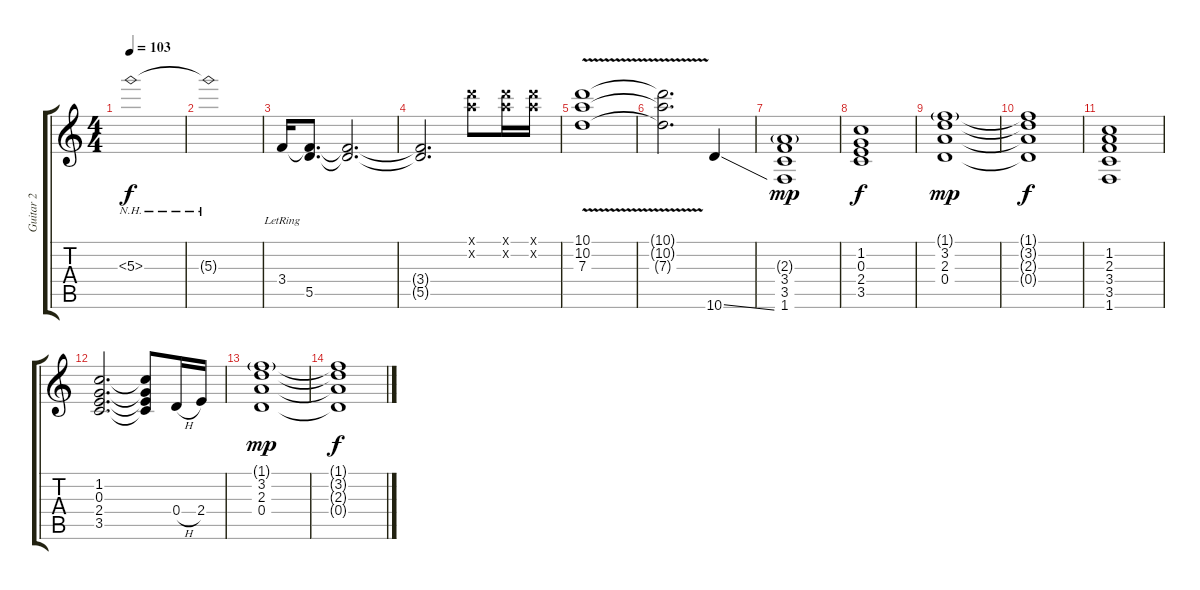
\track ("Guitar 2" "Guitar 2") {instrument distortionguitar}
\staff {score tabs}
\tuning (E4 B3 G3 D3 A2 E2) {hide}
\ts (4 4)
\tempo 103
\clef g2
\ks c
5.3{nh}.1{dy f} |
5.3{nh t}.1 |
3.4{lr}.16 (3.4{t} 5.5).8{d} (3.4{t} 5.5{t}).2{d} |
(3.4{t} 5.5{t}).2{d} (10.1{x} 10.2{x}).8 (10.1{x} 10.2{x}).16 (10.1{x} 10.2{x}).16 |
(10.1{v} 10.2{v} 7.3{v}).1 |
(10.1{v t} 10.2{v t} 7.3{v t}).2{d} 10.6{ss}.4 |
(2.3{g} 3.4 3.5 1.6).1{dy mp} |
(1.2 0.3 2.4 3.5).1{dy f} |
(1.1{g} 3.2 2.3 0.4).1{dy mp} |
(1.1{t} 3.2{t} 2.3{t} 0.4{t}).1{dy f} |
(1.2 2.3 3.4 3.5 1.6).1 |
(1.2 0.3 2.4 3.5).2{d} (1.2{t} 0.3{t} 2.4{t} 3.5{t}).8 0.4{h}.16 2.4.16 |
(1.1{g} 3.2 2.3 0.4).1{dy mp} |
(1.1{t} 3.2{t} 2.3{t} 0.4{t}).1{dy f}
